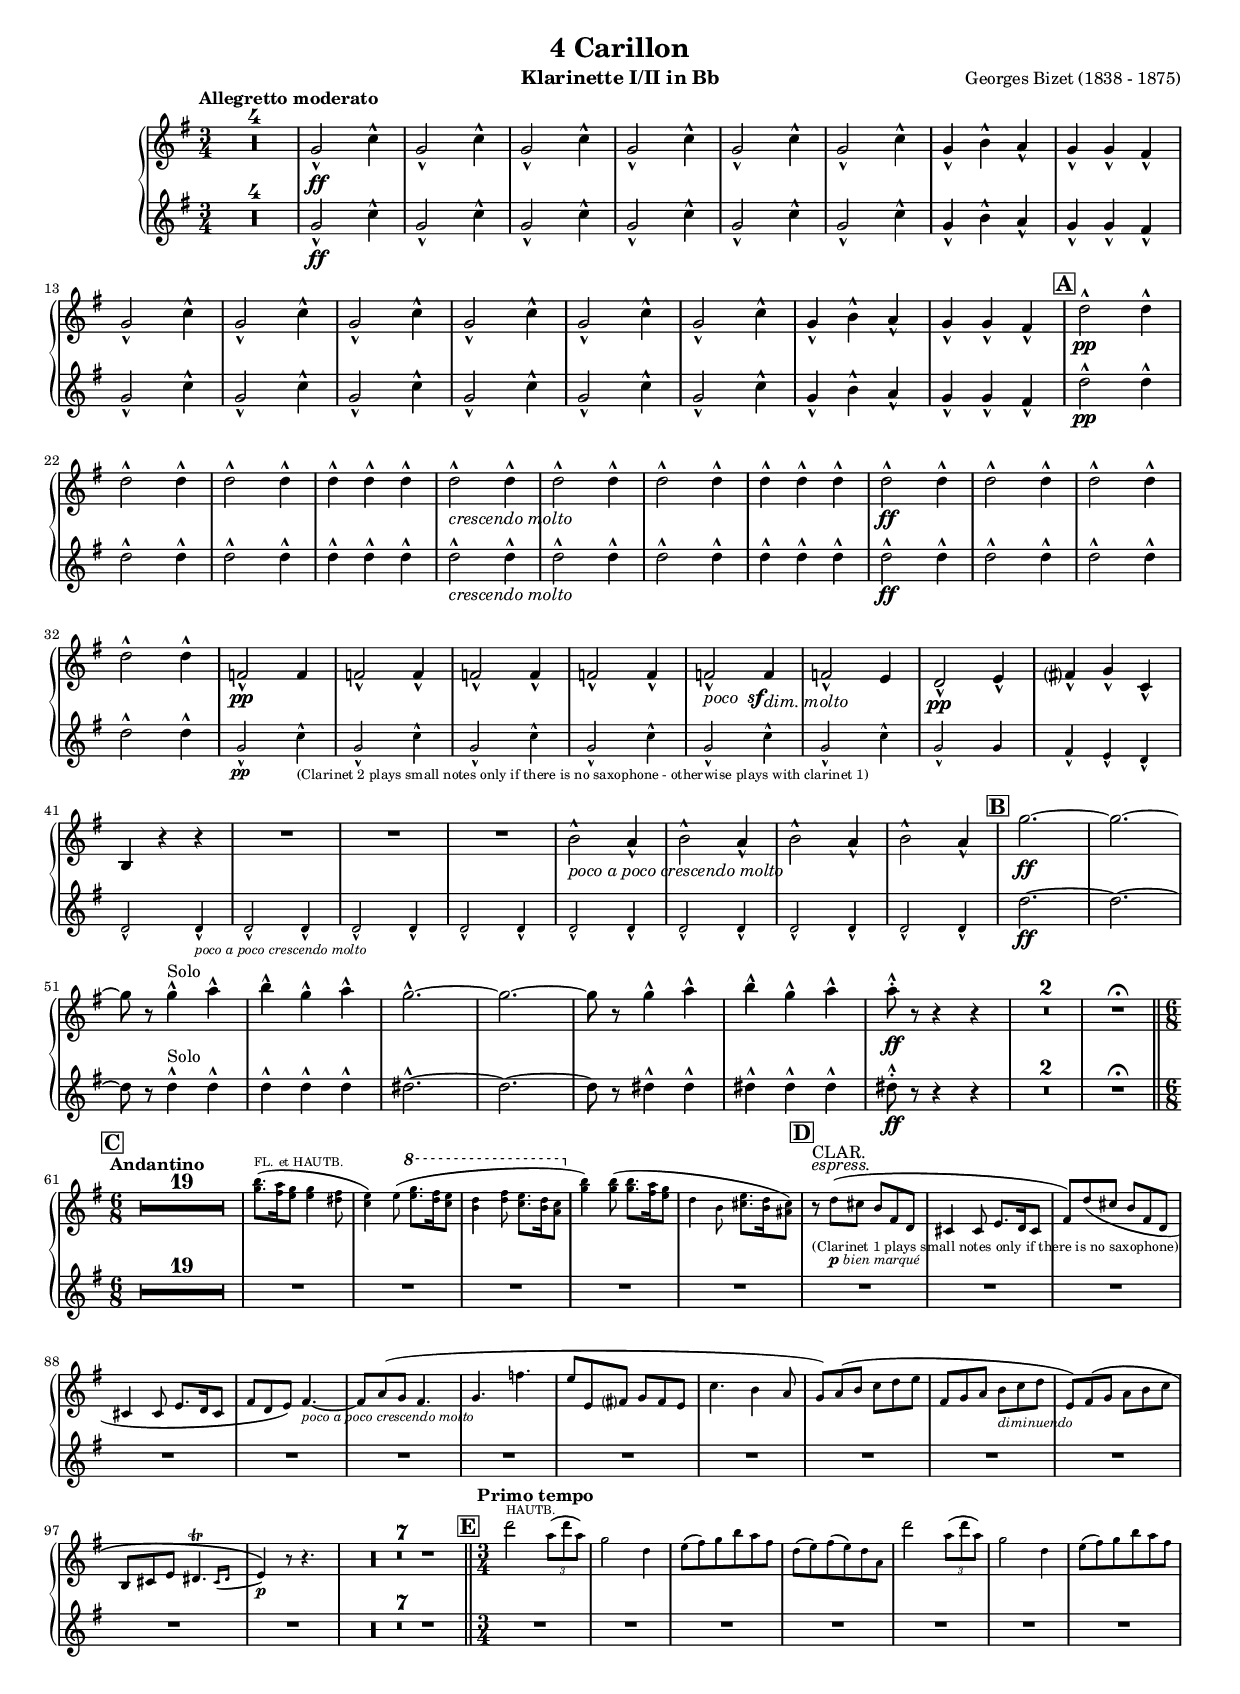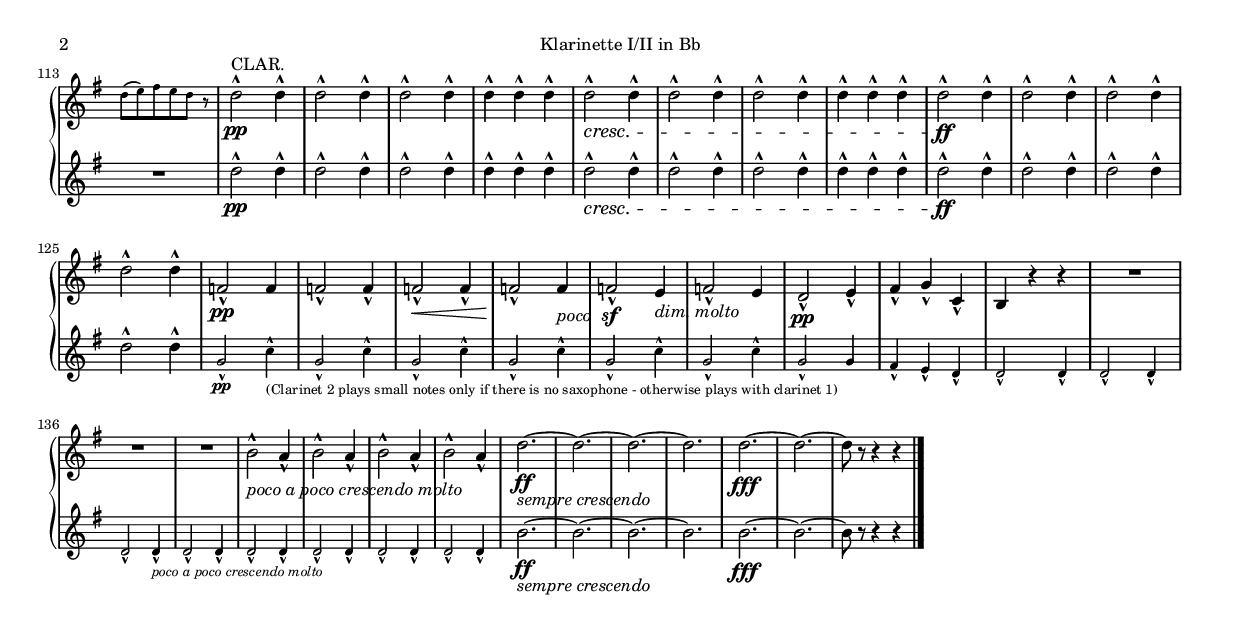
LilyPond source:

%{
%}

\version "2.18.2"
\language "deutsch"

\paper {
    top-margin = 10\mm
    bottom-margin = 10\mm
    left-margin = 10\mm
    right-margin = 10\mm
    ragged-last = ##t
}
  
\header{
  title = "4 Carillon"
  subtitle = ""
  composer = "Georges Bizet (1838 - 1875)"
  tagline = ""
}

% Adapt this for automatic line-breaks
% mBreak = {}
mBreak = { \break }
#(set-global-staff-size 15)

% Useful snippets
pDolce = _\markup { \dynamic p \italic \bold "dolce" }
pBienMarque = _\markup { \dynamic p \italic "bien marqué" }
pocoSf = _\markup { \italic {"poco "} \dynamic sf }
pesante = _\markup {\italic {"pesante"} }
sempreCrescendo = _\markup {\italic {"sempre crescendo"} }
pocoRit = ^\markup {\italic {"poco rit."} }
dimMolto = _\markup {\italic {"dim. molto"} }
crescendoMolto = _\markup {\italic {"crescendo molto"} }
diminuendo = _\markup {\italic {"diminuendo"} }
moltoRit = ^\markup {\italic {"molto rit."} }
pocoAnimato = ^\markup {\italic {"poco animato"} }
pocoAPocoPiuAnimato = ^\markup {\italic {"poco a poco più animato"} }
pocoAPocoCrescendoMolto = _\markup { \italic {"poco a poco crescendo molto"} }
lunga = _\markup {\italic {"lunga"} }
string = ^\markup {\italic {"string."} }
legato = _\markup {\italic {"legato"} }
espress = ^\markup {\italic {"espress."} }
solo = ^\markup { "Solo" }

unisono_I = {
  % cl 1 p1 line 1
  \barNumberCheck #1
  R2.*4 |
  g'2-^\ff c4-^
  \repeat unfold 5 { g2-^ c4-^ } |
  g4-^ h-^ a-^ |
  g4-^ g-^ fis-^ |
  \break
  
  % cl 1 p1 line 2
  \barNumberCheck #13
  \repeat unfold 6 { g2-^ c4-^ } |
  g4-^ h-^ a-^ |
  g4-^ g-^ fis-^ |
  \mark #1
  d'2-^\pp d4-^ |
  \break
  
  % cl 1 p1 line 3
  \barNumberCheck #22
  \repeat unfold 2 { d2-^ d4-^ } |
  d4-^ d4-^ d4-^ |
  d2-^\crescendoMolto d4-^ |
  \repeat unfold 2 { d2-^ d4-^ } |
  d4-^ d4-^ d4-^ |
  d2-^\ff d4-^ |
  \repeat unfold 2 { d2-^ d4-^ } |
  \break
  
  % cl 1 p1 line 4
  \barNumberCheck #32
  d2-^ d4-^
}

unisono_II = {
  % cl1 p2 line 4
  \repeat unfold 2 { d2-^ d4-^ }
  \repeat unfold 3 { d4-^ } 
  d2-^\cresc d4-^ |
  \repeat unfold 2 { d2-^ d4-^ }
  \repeat unfold 3 { d4-^ } 
  d2-^\ff d4-^ |
  \repeat unfold 2 { d2-^ d4-^ }
  \break
  
  % cl1 p2 line 5
  \barNumberCheck125
  d2-^ d4-^ 
}

flEtHautb = ^\markup { FL. et HAUTB. }
hautb = ^\markup { HAUTB. }
clar = ^\markup { CLAR. }

clarinet_I_Music = {
  \relative c' {
    \transposition a
    \key g \major
    \numericTimeSignature
    \time 3/4
    \tempo "Allegretto moderato"

    % cl 1 p1 line 1
    \unisono_I

    % cl 1 p1 line 4
    \barNumberCheck #33
    f,2-^\pp f4 |
    \repeat unfold 3 { f2-^ f4-^ } |
    f2-^\pocoSf f4\dimMolto |
    f2-^ e4 |
    d2-^\pp e4-^ |
    fis?4-^ g-^ c,-^ |
    \break
    
    % cl 1 p1 line 5
    \barNumberCheck #41
    h4 r4 r4 |
    R2.*3 |
    h'2-^\pocoAPocoCrescendoMolto a4-^
    \repeat unfold 3 { h2-^ a4-^ } |
    \mark #2
    g'2.\ff~ |
    g2.~ |
    \break
    
    % cl 1 p1 line 6
    \barNumberCheck #51
    g8 r8 g4-^\solo a-^ |
    h4-^ g-^ a-^ |
    g2.-^~ |
    g2.~ |
    g8 r8 g4-^ a-^ |
    h4-^ g-^ a-^ |
    a8-.-^\ff r8 r4 r4 |
    R2.*2 |
    R2.\fermataMarkup |
    \bar "||"
    \break

    % cl1 p2 line 1
    \barNumberCheck #61
    \tempo "Andantino"
    \numericTimeSignature
    \time 6/8
    \mark #3
    R2.*19 |
    \teeny
    <g h>8.\flEtHautb( <fis a>16 <e g>8 q4 <dis fis>8 |
    <c e>4) e8(\ottava #1 <e' g>8. <d fis>16 <c e >8 |
    <h d>4 <d fis>8 <c e>8. <h d>16 <a c>8\ottava #0 |
    <g h>4) q8( q8. <fis a>16 <e g>8 |
    d4 h8 <cis e>8. <h d>16 <ais cis>8) |
    \normalsize
    \mark #4
    r8\espress\clar_\markup { \tiny "(Clarinet 1 plays small notes only if there is no saxophone)" } \tiny d(\pBienMarque cis h fis d |
    cis4 cis 8 e8. d16 cis8 |
    fis8) d'( cis h fis d |
    \break
    
    % cl1 p2 line 2
    \barNumberCheck 88
    cis4 cis8 e8. d16 cis8 |
    fis8 d e) fis4.~\pocoAPocoCrescendoMolto |
    fis8 a( g fis4. |
    g4. f' |
    e8 e, fis? g fis e |
    c'4. h4 a8 |
    g8) a( h c d e |
    fis,8 g a h\diminuendo c d |
    e,8) fis\( g a h c |
    \break
    
    % cl1 p2 line 3
    \barNumberCheck #97
    h,8 cis e \afterGrace dis4.\trill { cis16( dis16 } |
    e4)\)\p r8 r4. |
    \normalsize
    R2.*7 |
    \bar "||"
    \mark #5
    \tempo "Primo tempo"
    \numericTimeSignature
    \time 3/4
    \teeny
    d''2\hautb \tuplet 3/2 { a8( d a) } |
    g2 d4 |
    e8( fis) g h a fis |
    d8( e) fis( e) d a |
    d'2 \tuplet 3/2 { a8( d a) } |
    g2 d4 |
    e8( fis) g h a fis |
    \break
    
    % cl1 p2 line 4
    \barNumberCheck #113
    d8( e) fis e d r |
    \normalsize
    d2-^\pp\clar d4-^ |
    \unisono_II

    % cl1 p2 line 5
    \barNumberCheck #126
    f,2-^\pp f4 |
    f2-^ f4-^ |
    f2-^\< f4-^
    f2-^\! f4\pocoSf |
    f2-^ e4\dimMolto |
    f2-^ e4 |
    d2-^\pp e4-^ |
    fis4-^ g-^ c,-^ |
    h4 r4 r4 |
    R2. |
    \break
    
    % cl 1 p2 line 6
    \barNumberCheck #136
    R2.*2 |
    h'2-^\pocoAPocoCrescendoMolto a4-^ |
    \repeat unfold 3 { h2-^ a4-^ } |
    d2.~\ff\sempreCrescendo |
    \repeat unfold 2 { d2.~ } |
    { d2. }
    d2.~\fff~ |
    d2.~ |
    d8 r8 r4 r4 |
    \bar "|."
    \barNumberCheck #149
  }
}

clarinet_II_Music = {
  \relative c' {
    \transposition a
    \key g \major
    \numericTimeSignature
    \time 3/4
    \tempo "Allegretto moderato"

    % cl 2 p1 line 1
    \unisono_I
    
    % cl 2 p1 line 4
    \barNumberCheck #33
    \tiny
    g,2-^\pp c4-^_\markup { \tiny "(Clarinet 2 plays small notes only if there is no saxophone - otherwise plays with clarinet 1)" } |
    \repeat unfold 5 { g2-^ c4-^ } |
    g2-^ g4 |
    fis4-^ e-^ d-^ |
    \break
    
    % cl 2 p1 line 5
    \barNumberCheck #41
    d2-^ d4-^\pocoAPocoCrescendoMolto |
    \repeat unfold 7 { d2-^ d4-^ } |
    \normalsize
    \mark #2
    d'2.\ff~ |
    d2.~ |
    \break
    
    % cl 2 p1 line 6
    \barNumberCheck #51
    d8 r8 d4-^\solo d-^ |
    d4-^ d-^ d-^ |
    dis2.-^~ |
    dis2.~ |
    dis8 r8 dis4-^ dis-^
    dis4-^ dis-^ dis-^ |
    dis8 -.-^\ff r8 r4 r4 |
    R2.*2 |
    R2.\fermataMarkup |
    \bar "||"
    \break
    
    % cl 2 p2 line 1-3
    \barNumberCheck #61
    \tempo "Andantino"
    \numericTimeSignature
    \time 6/8
    \mark #3
    R2.*19 |
    R2.*5 |
    \mark #4
    R2.*14 |
    R2.*7 |
    \bar "||"
    \mark #5
    \tempo "Primo tempo"
    \numericTimeSignature
    \time 3/4
    R2.*8 
    
    % cl 2 p2 line 4
    \barNumberCheck #114
    d2-^\pp d4-^ |
    \unisono_II
    
    % cl 2 p2 line 5
    \barNumberCheck #126
    \tiny
    g,2-^\pp c4-^_\markup { \tiny "(Clarinet 2 plays small notes only if there is no saxophone - otherwise plays with clarinet 1)" } |
    \repeat unfold 5 { g2-^ c4-^ } |
    g2-^ g4 |
    fis4-^ e-^ d-^ |
    \repeat unfold 2 { d2-^ d4-^ }
    \break
    
    % cl 2 p2 line 6
    d2-^ d4-^\pocoAPocoCrescendoMolto |
    \repeat unfold 5 { d2-^ d4-^ } |
    \normalsize
    h'2.~\ff\sempreCrescendo |
    \repeat unfold 2 { h2.~ } |
    { h2. }
    h2.~\fff~ |
    h2.~ |
    h8 r8 r4 r4 |
    \bar "|."
    \barNumberCheck #149
  }
}


\bookpart {
  \header{
    instrument = "Klarinette I/II in Bb"
  }
  \score {
    \new GrandStaff <<
      \new Staff {
        \compressFullBarRests
        % Make grace notes smaller and more fragile
        $(add-grace-property 'Voice 'NoteHead 'font-size '-5)
        $(add-grace-property 'Voice 'Slur 'height-limit '0.5)
        $(add-grace-property 'Voice 'Flag 'font-size '-5)
        $(add-grace-property 'Voice 'Stem 'length '8)
        $(add-grace-property 'Voice 'Beam 'beam-thickness '0.3)
        $(add-grace-property 'Voice 'Beam 'length-fraction '0.5)
        $(add-grace-property 'Voice 'Beam 'shorten '1)
        \set Score.markFormatter = #format-mark-box-alphabet
        \override DynamicLineSpanner.staff-padding = #3
        \accidentalStyle Score.modern-cautionary
        \new Voice {
          {
            % \transpose b a
            \clarinet_I_Music
          }
        }
      }
      \new Staff {
        \compressFullBarRests
        % Make grace notes smaller and more fragile
        $(add-grace-property 'Voice 'NoteHead 'font-size '-5)
        $(add-grace-property 'Voice 'Slur 'height-limit '0.5)
        $(add-grace-property 'Voice 'Flag 'font-size '-5)
        $(add-grace-property 'Voice 'Stem 'length '8)
        $(add-grace-property 'Voice 'Beam 'beam-thickness '0.3)
        $(add-grace-property 'Voice 'Beam 'length-fraction '0.5)
        $(add-grace-property 'Voice 'Beam 'shorten '1)
        \set Score.markFormatter = #format-mark-box-alphabet
        \override DynamicLineSpanner.staff-padding = #3
        \accidentalStyle Score.modern-cautionary
        \new Voice {
          {
            % \transpose b a
            \clarinet_II_Music
          }
        }
      }
    >>
  }
}
